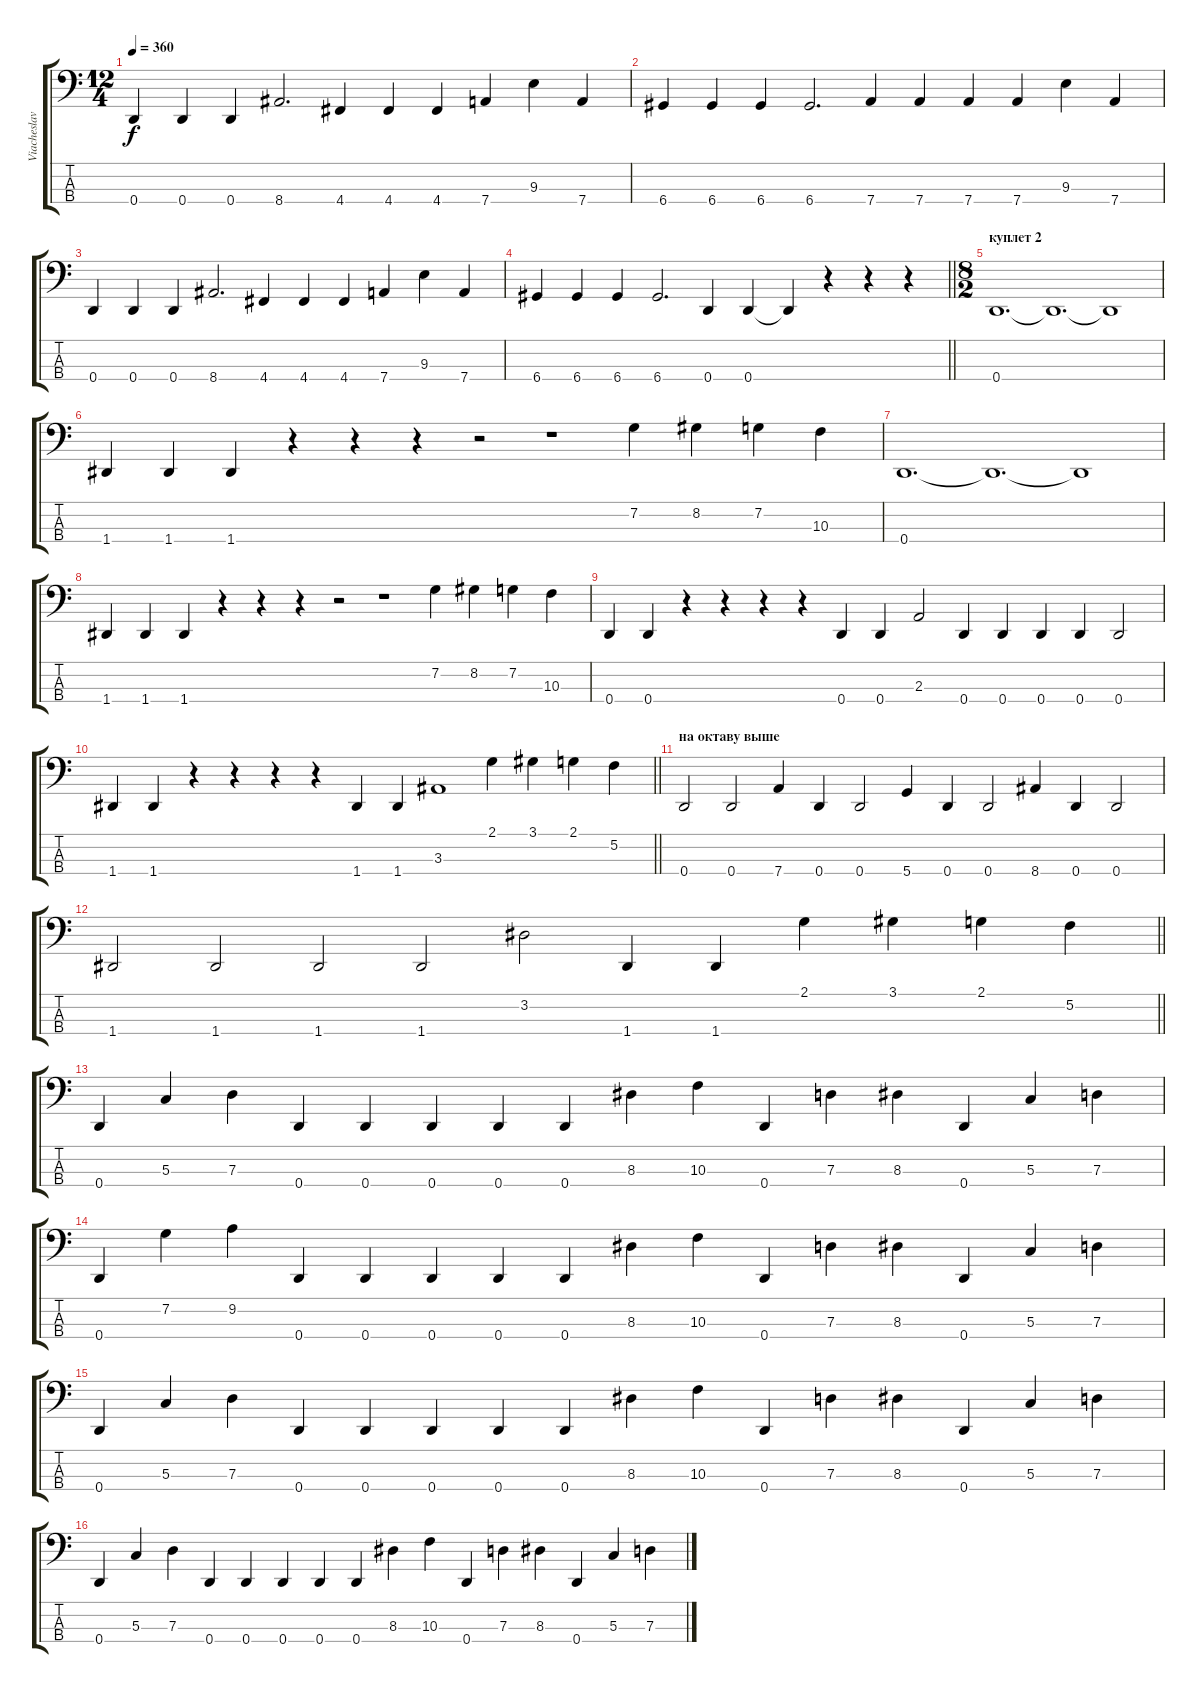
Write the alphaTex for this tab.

\track ("Viacheslav Semikin" "Viacheslav") {instrument slapbass2}
\staff {score tabs}
\tuning (F2 C2 G1 D1) {hide}
\ts (12 4)
\tempo 360
\clef f4
\ks c
0.4.4{dy f} 0.4.4 0.4.4 8.4.2{d} 4.4.4 4.4.4 4.4.4 7.4.4 9.3.4 7.4.4 |
6.4.4 6.4.4 6.4.4 6.4.2{d} 7.4.4 7.4.4 7.4.4 7.4.4 9.3.4 7.4.4 |
0.4.4 0.4.4 0.4.4 8.4.2{d} 4.4.4 4.4.4 4.4.4 7.4.4 9.3.4 7.4.4 |
\barLineRight lightlight
6.4.4 6.4.4 6.4.4 6.4.2{d} 0.4.4 0.4.4 0.4{t}.4 r.4 r.4 r.4 |
\ts (8 2)
\section ("" "куплет 2")
0.4.1{d} 0.4{t}.1{d} 0.4{t}.1 |
1.4.4 1.4.4 1.4.4 r.4 r.4 r.4 r.2 r.1 7.2.4 8.2.4 7.2.4 10.3.4 |
0.4.1{d} 0.4{t}.1{d} 0.4{t}.1 |
1.4.4 1.4.4 1.4.4 r.4 r.4 r.4 r.2 r.1 7.2.4 8.2.4 7.2.4 10.3.4 |
0.4.4 0.4.4 r.4 r.4 r.4 r.4 0.4.4 0.4.4 2.3.2 0.4.4 0.4.4 0.4.4 0.4.4 0.4.2 |
\barLineRight lightlight
1.4.4 1.4.4 r.4 r.4 r.4 r.4 1.4.4 1.4.4 3.3.1 2.1.4 3.1.4 2.1.4 5.2.4 |
\section ("" "на октаву выше")
0.4.2 0.4.2 7.4.4 0.4.4 0.4.2 5.4.4 0.4.4 0.4.2 8.4.4 0.4.4 0.4.2 |
\barLineRight lightlight
1.4.2 1.4.2 1.4.2 1.4.2 3.2.2 1.4.4 1.4.4 2.1.4 3.1.4 2.1.4 5.2.4 |
0.4.4 5.3.4 7.3.4 0.4.4 0.4.4 0.4.4 0.4.4 0.4.4 8.3.4 10.3.4 0.4.4 7.3.4 8.3.4 0.4.4 5.3.4 7.3.4 |
0.4.4 7.2.4 9.2.4 0.4.4 0.4.4 0.4.4 0.4.4 0.4.4 8.3.4 10.3.4 0.4.4 7.3.4 8.3.4 0.4.4 5.3.4 7.3.4 |
0.4.4 5.3.4 7.3.4 0.4.4 0.4.4 0.4.4 0.4.4 0.4.4 8.3.4 10.3.4 0.4.4 7.3.4 8.3.4 0.4.4 5.3.4 7.3.4 |
0.4.4 5.3.4 7.3.4 0.4.4 0.4.4 0.4.4 0.4.4 0.4.4 8.3.4 10.3.4 0.4.4 7.3.4 8.3.4 0.4.4 5.3.4 7.3.4
